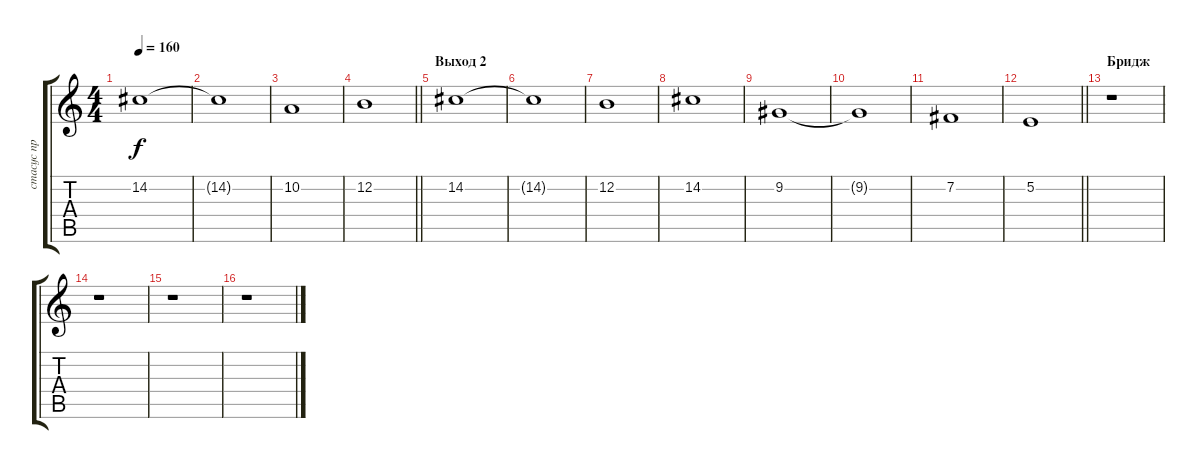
\track ("стасус пр" "стасус пр") {instrument stringensemble1}
\staff {score tabs}
\tuning (E4 B3 G3 D3 A2 E2) {hide}
\ts (4 4)
\tempo 160
\clef g2
\ks c
14.2.1{dy f} |
14.2{t}.1 |
10.2.1 |
\barLineRight lightlight
12.2.1 |
\section ("" "Выход 2")
14.2.1 |
14.2{t}.1 |
12.2.1 |
14.2.1 |
9.2.1 |
9.2{t}.1 |
7.2.1 |
\barLineRight lightlight
5.2.1 |
\section ("" "Бридж")
r.1 |
r.1 |
r.1 |
r.1
